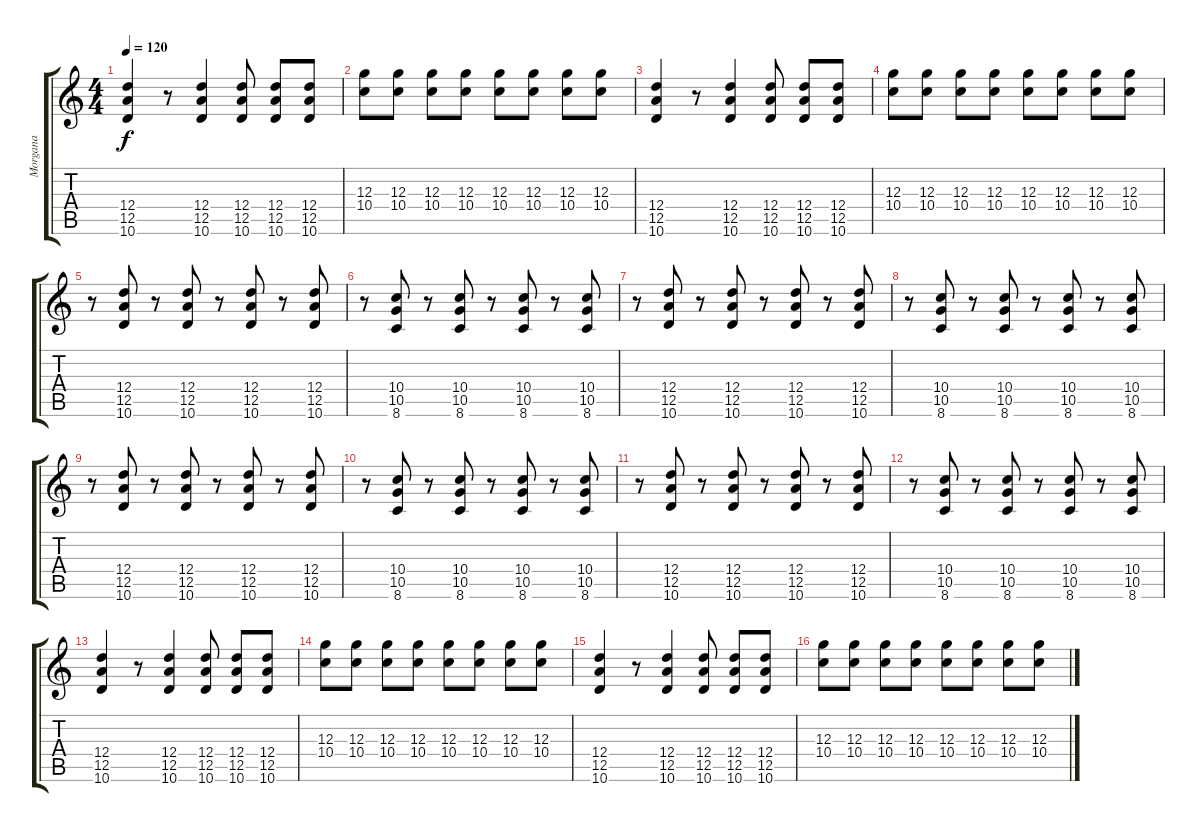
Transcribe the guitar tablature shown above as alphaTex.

\track ("Morgana" "Morgana") {instrument acousticguitarsteel}
\staff {score tabs}
\tuning (E4 B3 G3 D3 A2 E2) {hide}
\ts (4 4)
\tempo 120
\clef g2
\ks c
(12.4 12.5 10.6).4{dy f} r.8 (12.4 12.5 10.6).4 (12.4 12.5 10.6).8 (12.4 12.5 10.6).8 (12.4 12.5 10.6).8 |
(12.3 10.4).8 (12.3 10.4).8 (12.3 10.4).8 (12.3 10.4).8 (12.3 10.4).8 (12.3 10.4).8 (12.3 10.4).8 (12.3 10.4).8 |
(12.4 12.5 10.6).4 r.8 (12.4 12.5 10.6).4 (12.4 12.5 10.6).8 (12.4 12.5 10.6).8 (12.4 12.5 10.6).8 |
(12.3 10.4).8 (12.3 10.4).8 (12.3 10.4).8 (12.3 10.4).8 (12.3 10.4).8 (12.3 10.4).8 (12.3 10.4).8 (12.3 10.4).8 |
r.8 (12.4 12.5 10.6).8 r.8 (12.4 12.5 10.6).8 r.8 (12.4 12.5 10.6).8 r.8 (12.4 12.5 10.6).8 |
r.8 (10.4 10.5 8.6).8 r.8 (10.4 10.5 8.6).8 r.8 (10.4 10.5 8.6).8 r.8 (10.4 10.5 8.6).8 |
r.8 (12.4 12.5 10.6).8 r.8 (12.4 12.5 10.6).8 r.8 (12.4 12.5 10.6).8 r.8 (12.4 12.5 10.6).8 |
r.8 (10.4 10.5 8.6).8 r.8 (10.4 10.5 8.6).8 r.8 (10.4 10.5 8.6).8 r.8 (10.4 10.5 8.6).8 |
r.8 (12.4 12.5 10.6).8 r.8 (12.4 12.5 10.6).8 r.8 (12.4 12.5 10.6).8 r.8 (12.4 12.5 10.6).8 |
r.8 (10.4 10.5 8.6).8 r.8 (10.4 10.5 8.6).8 r.8 (10.4 10.5 8.6).8 r.8 (10.4 10.5 8.6).8 |
r.8 (12.4 12.5 10.6).8 r.8 (12.4 12.5 10.6).8 r.8 (12.4 12.5 10.6).8 r.8 (12.4 12.5 10.6).8 |
r.8 (10.4 10.5 8.6).8 r.8 (10.4 10.5 8.6).8 r.8 (10.4 10.5 8.6).8 r.8 (10.4 10.5 8.6).8 |
(12.4 12.5 10.6).4 r.8 (12.4 12.5 10.6).4 (12.4 12.5 10.6).8 (12.4 12.5 10.6).8 (12.4 12.5 10.6).8 |
(12.3 10.4).8 (12.3 10.4).8 (12.3 10.4).8 (12.3 10.4).8 (12.3 10.4).8 (12.3 10.4).8 (12.3 10.4).8 (12.3 10.4).8 |
(12.4 12.5 10.6).4 r.8 (12.4 12.5 10.6).4 (12.4 12.5 10.6).8 (12.4 12.5 10.6).8 (12.4 12.5 10.6).8 |
(12.3 10.4).8 (12.3 10.4).8 (12.3 10.4).8 (12.3 10.4).8 (12.3 10.4).8 (12.3 10.4).8 (12.3 10.4).8 (12.3 10.4).8
